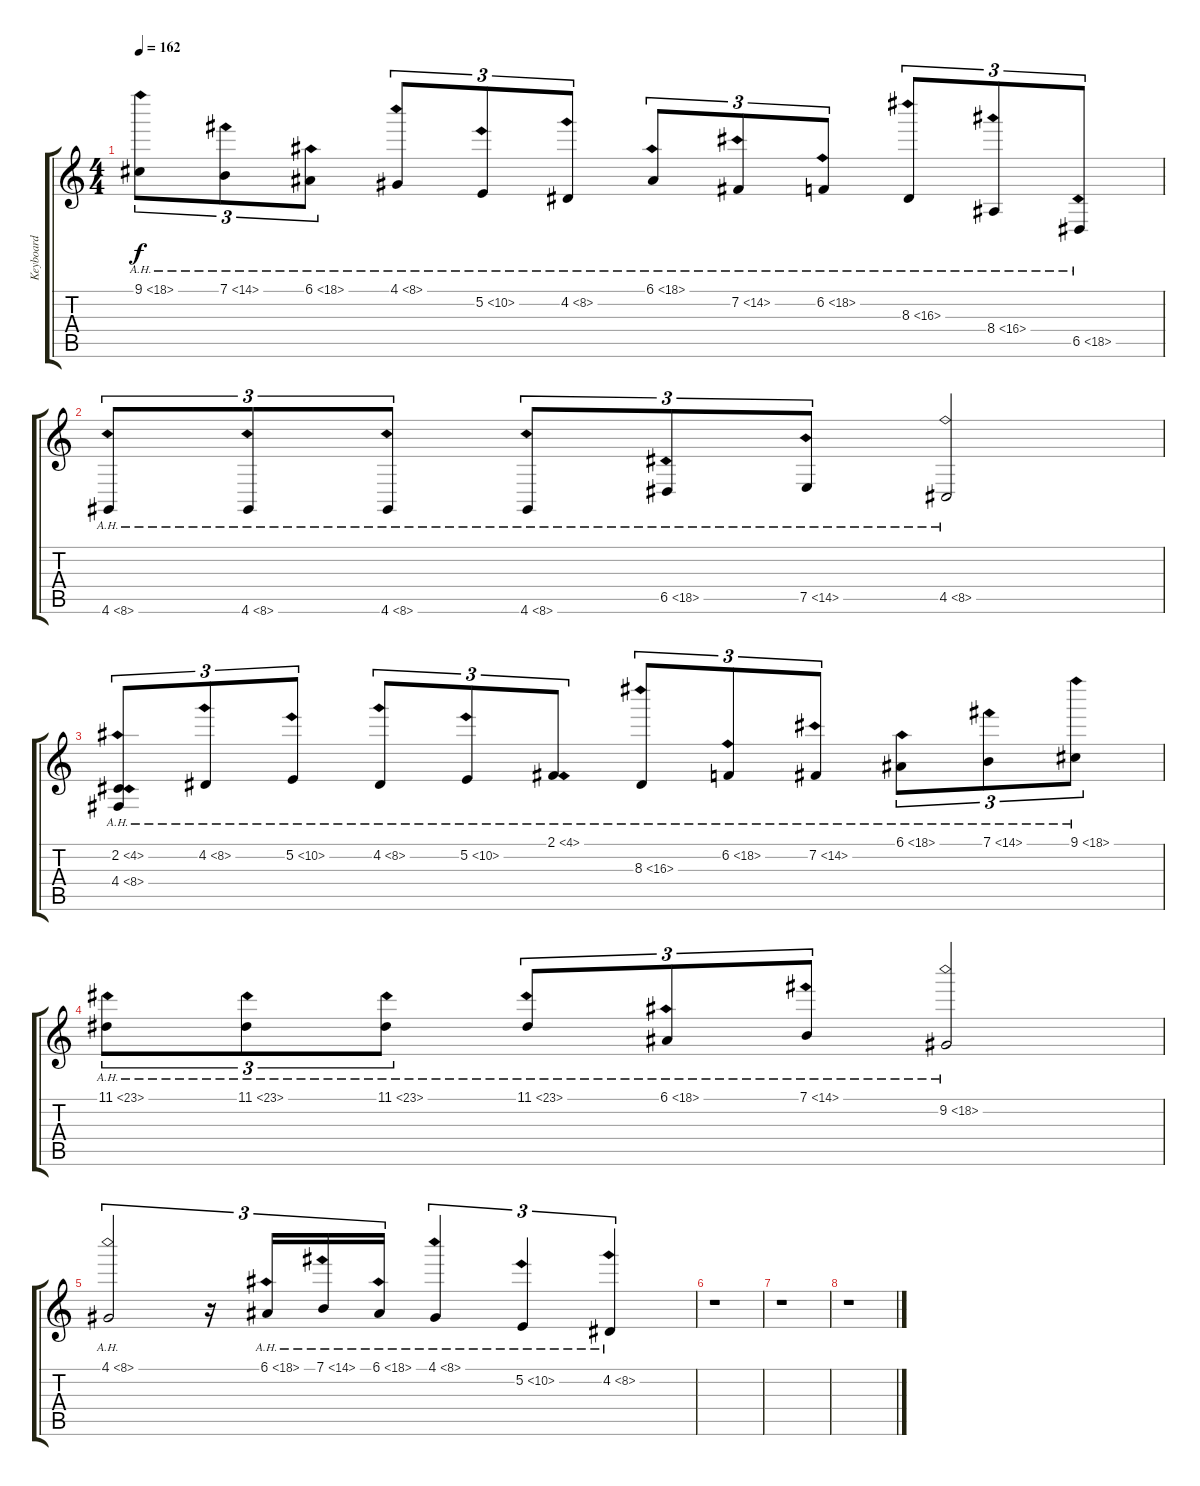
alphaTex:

\track ("Keyboard" "Keyboard") {instrument stringensemble1}
\staff {score tabs}
\tuning (E4 B3 G3 D3 A2 E2) {hide}
\ts (4 4)
\tempo 162
\clef g2
\ks c
9.1{ah 9}.8{tu (3 2) dy f} 7.1{ah 7}.8{tu (3 2)} 6.1{ah 12}.8{tu (3 2)} 4.1{ah 4}.8{tu (3 2)} 5.2{ah 5}.8{tu (3 2)} 4.2{ah 4}.8{tu (3 2)} 6.1{ah 12}.8{tu (3 2)} 7.2{ah 7}.8{tu (3 2)} 6.2{ah 12}.8{tu (3 2)} 8.3{ah 8}.8{tu (3 2)} 8.4{ah 8}.8{tu (3 2)} 6.5{ah 12}.8{tu (3 2)} |
4.6{ah 4}.8{tu (3 2)} 4.6{ah 4}.8{tu (3 2)} 4.6{ah 4}.8{tu (3 2)} 4.6{ah 4}.8{tu (3 2)} 6.5{ah 12}.8{tu (3 2)} 7.5{ah 7}.8{tu (3 2)} 4.5{ah 4}.2 |
(2.2{ah 2} 4.4{ah 4}).8{tu (3 2)} 4.2{ah 4}.8{tu (3 2)} 5.2{ah 5}.8{tu (3 2)} 4.2{ah 4}.8{tu (3 2)} 5.2{ah 5}.8{tu (3 2)} 2.1{ah 2}.8{tu (3 2)} 8.3{ah 8}.8{tu (3 2)} 6.2{ah 12}.8{tu (3 2)} 7.2{ah 7}.8{tu (3 2)} 6.1{ah 12}.8{tu (3 2)} 7.1{ah 7}.8{tu (3 2)} 9.1{ah 9}.8{tu (3 2)} |
11.1{ah 12}.8{tu (3 2)} 11.1{ah 12}.8{tu (3 2)} 11.1{ah 12}.8{tu (3 2)} 11.1{ah 12}.8{tu (3 2)} 6.1{ah 12}.8{tu (3 2)} 7.1{ah 7}.8{tu (3 2)} 9.2{ah 9}.2 |
4.1{ah 4}.2{tu (3 2)} r.16{tu (3 2)} 6.1{ah 12}.16{tu (3 2)} 7.1{ah 7}.16{tu (3 2)} 6.1{ah 12}.16{tu (3 2)} 4.1{ah 4}.4{tu (3 2)} 5.2{ah 5}.4{tu (3 2)} 4.2{ah 4}.4{tu (3 2)} |
r.1 |
r.1 |
r.1
